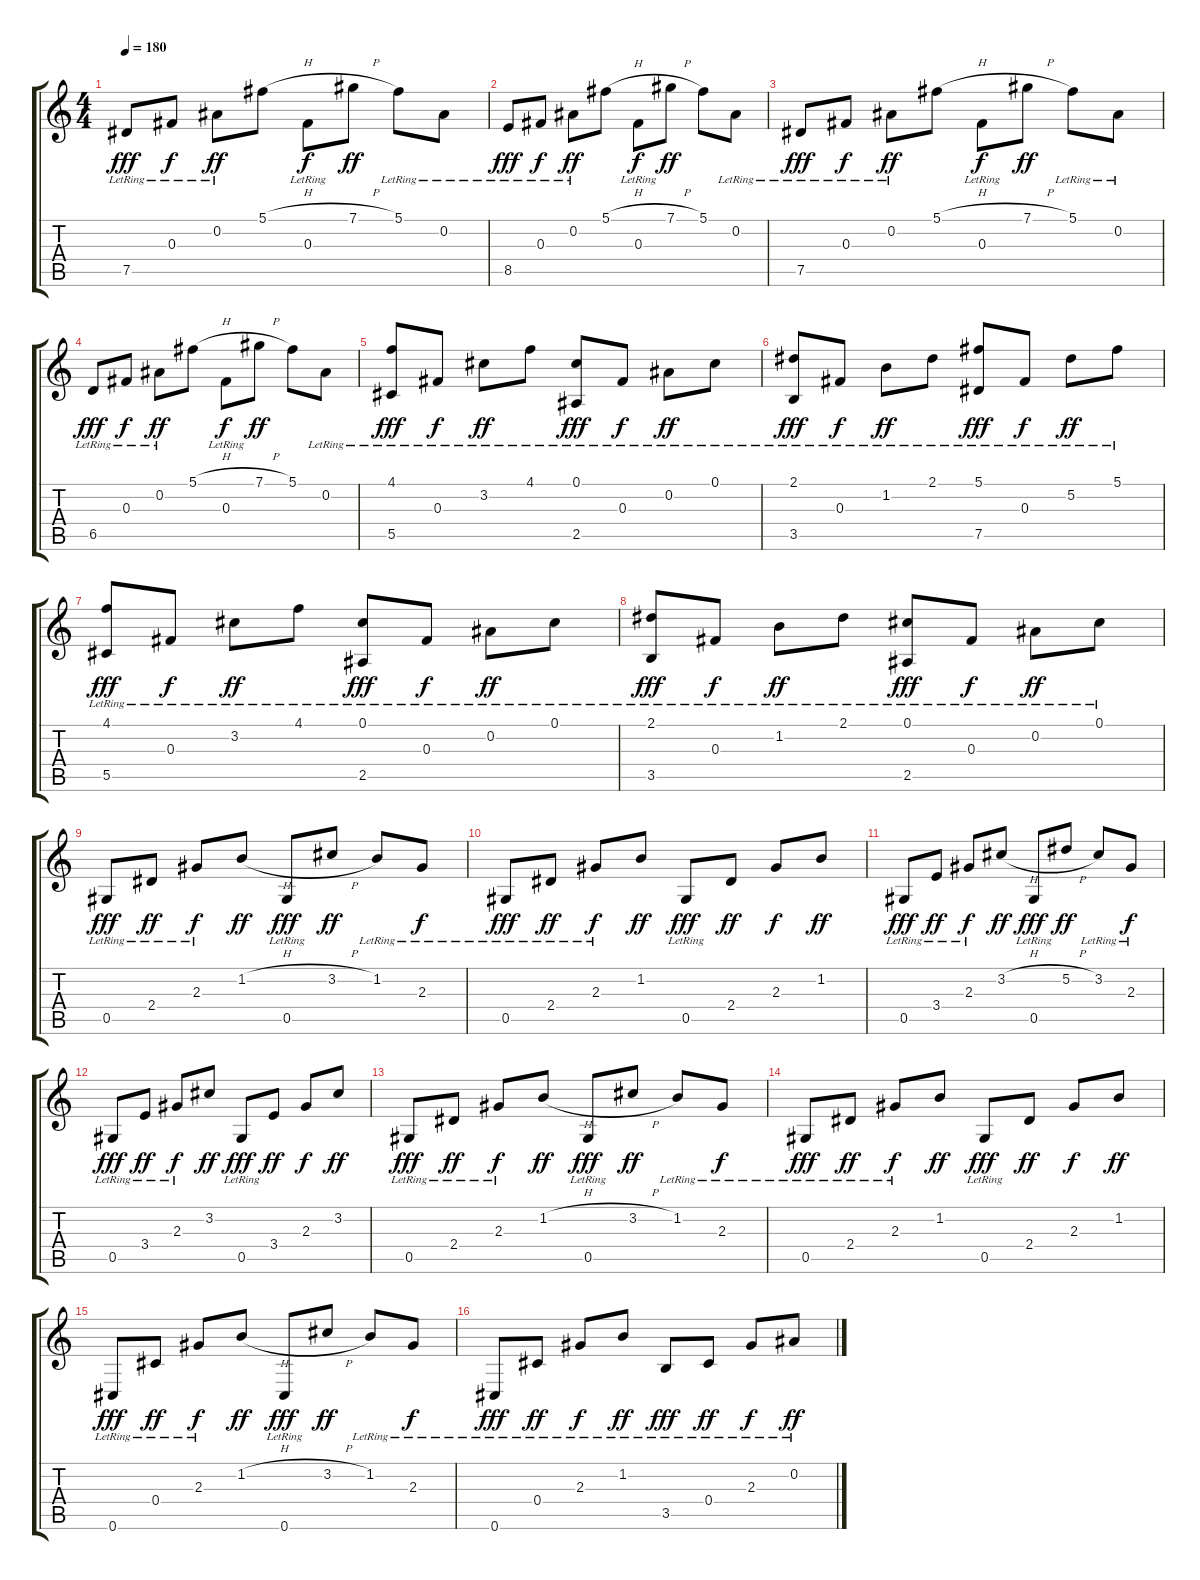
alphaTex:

\track "" {instrument acousticguitarsteel}
\staff {score tabs}
\tuning (Db4 Bb3 Gb3 Db3 Ab2 Db2) {hide}
\ts (4 4)
\tempo 180
\clef g2
\ks c
7.5{lr}.8{dy fff} 0.3{lr}.8{dy f} 0.2{lr}.8{dy ff} 5.1{h}.8 0.3{lr}.8{dy f} 7.1{h}.8{dy ff} 5.1{lr}.8 0.2{lr}.8 |
8.5{lr}.8{dy fff} 0.3{lr}.8{dy f} 0.2{lr}.8{dy ff} 5.1{h}.8 0.3{lr}.8{dy f} 7.1{h}.8{dy ff} 5.1.8 0.2{lr}.8 |
7.5{lr}.8{dy fff} 0.3{lr}.8{dy f} 0.2{lr}.8{dy ff} 5.1{h}.8 0.3{lr}.8{dy f} 7.1{h}.8{dy ff} 5.1{lr}.8 0.2{lr}.8 |
6.5{lr}.8{dy fff} 0.3{lr}.8{dy f} 0.2{lr}.8{dy ff} 5.1{h}.8 0.3{lr}.8{dy f} 7.1{h}.8{dy ff} 5.1.8 0.2{lr}.8 |
(4.1{lr} 5.5{lr}).8{dy fff} 0.3{lr}.8{dy f} 3.2{lr}.8{dy ff} 4.1{lr}.8 (0.1{lr} 2.5{lr}).8{dy fff} 0.3{lr}.8{dy f} 0.2{lr}.8{dy ff} 0.1{lr}.8 |
(2.1{lr} 3.5{lr}).8{dy fff} 0.3{lr}.8{dy f} 1.2{lr}.8{dy ff} 2.1{lr}.8 (5.1{lr} 7.5{lr}).8{dy fff} 0.3{lr}.8{dy f} 5.2{lr}.8{dy ff} 5.1{lr}.8 |
(4.1{lr} 5.5{lr}).8{dy fff} 0.3{lr}.8{dy f} 3.2{lr}.8{dy ff} 4.1{lr}.8 (0.1{lr} 2.5{lr}).8{dy fff} 0.3{lr}.8{dy f} 0.2{lr}.8{dy ff} 0.1{lr}.8 |
(2.1{lr} 3.5{lr}).8{dy fff} 0.3{lr}.8{dy f} 1.2{lr}.8{dy ff} 2.1{lr}.8 (0.1{lr} 2.5{lr}).8{dy fff} 0.3{lr}.8{dy f} 0.2{lr}.8{dy ff} 0.1{lr}.8 |
0.5{lr}.8{dy fff} 2.4{lr}.8{dy ff} 2.3{lr}.8{dy f} 1.2{h}.8{dy ff} 0.5{lr}.8{dy fff} 3.2{h}.8{dy ff} 1.2{lr}.8 2.3{lr}.8{dy f} |
0.5{lr}.8{dy fff} 2.4{lr}.8{dy ff} 2.3{lr}.8{dy f} 1.2.8{dy ff} 0.5{lr}.8{dy fff} 2.4.8{dy ff} 2.3.8{dy f} 1.2.8{dy ff} |
0.5{lr}.8{dy fff} 3.4{lr}.8{dy ff} 2.3{lr}.8{dy f} 3.2{h}.8{dy ff} 0.5{lr}.8{dy fff} 5.2{h}.8{dy ff} 3.2{lr}.8 2.3{lr}.8{dy f} |
0.5{lr}.8{dy fff} 3.4{lr}.8{dy ff} 2.3{lr}.8{dy f} 3.2.8{dy ff} 0.5{lr}.8{dy fff} 3.4.8{dy ff} 2.3.8{dy f} 3.2.8{dy ff} |
0.5{lr}.8{dy fff} 2.4{lr}.8{dy ff} 2.3{lr}.8{dy f} 1.2{h}.8{dy ff} 0.5{lr}.8{dy fff} 3.2{h}.8{dy ff} 1.2{lr}.8 2.3{lr}.8{dy f} |
0.5{lr}.8{dy fff} 2.4{lr}.8{dy ff} 2.3{lr}.8{dy f} 1.2.8{dy ff} 0.5{lr}.8{dy fff} 2.4.8{dy ff} 2.3.8{dy f} 1.2.8{dy ff} |
0.6{lr}.8{dy fff} 0.4{lr}.8{dy ff} 2.3{lr}.8{dy f} 1.2{h}.8{dy ff} 0.6{lr}.8{dy fff} 3.2{h}.8{dy ff} 1.2{lr}.8 2.3{lr}.8{dy f} |
0.6{lr}.8{dy fff} 0.4{lr}.8{dy ff} 2.3{lr}.8{dy f} 1.2{lr}.8{dy ff} 3.5{lr}.8{dy fff} 0.4{lr}.8{dy ff} 2.3{lr}.8{dy f} 0.2{lr}.8{dy ff}
